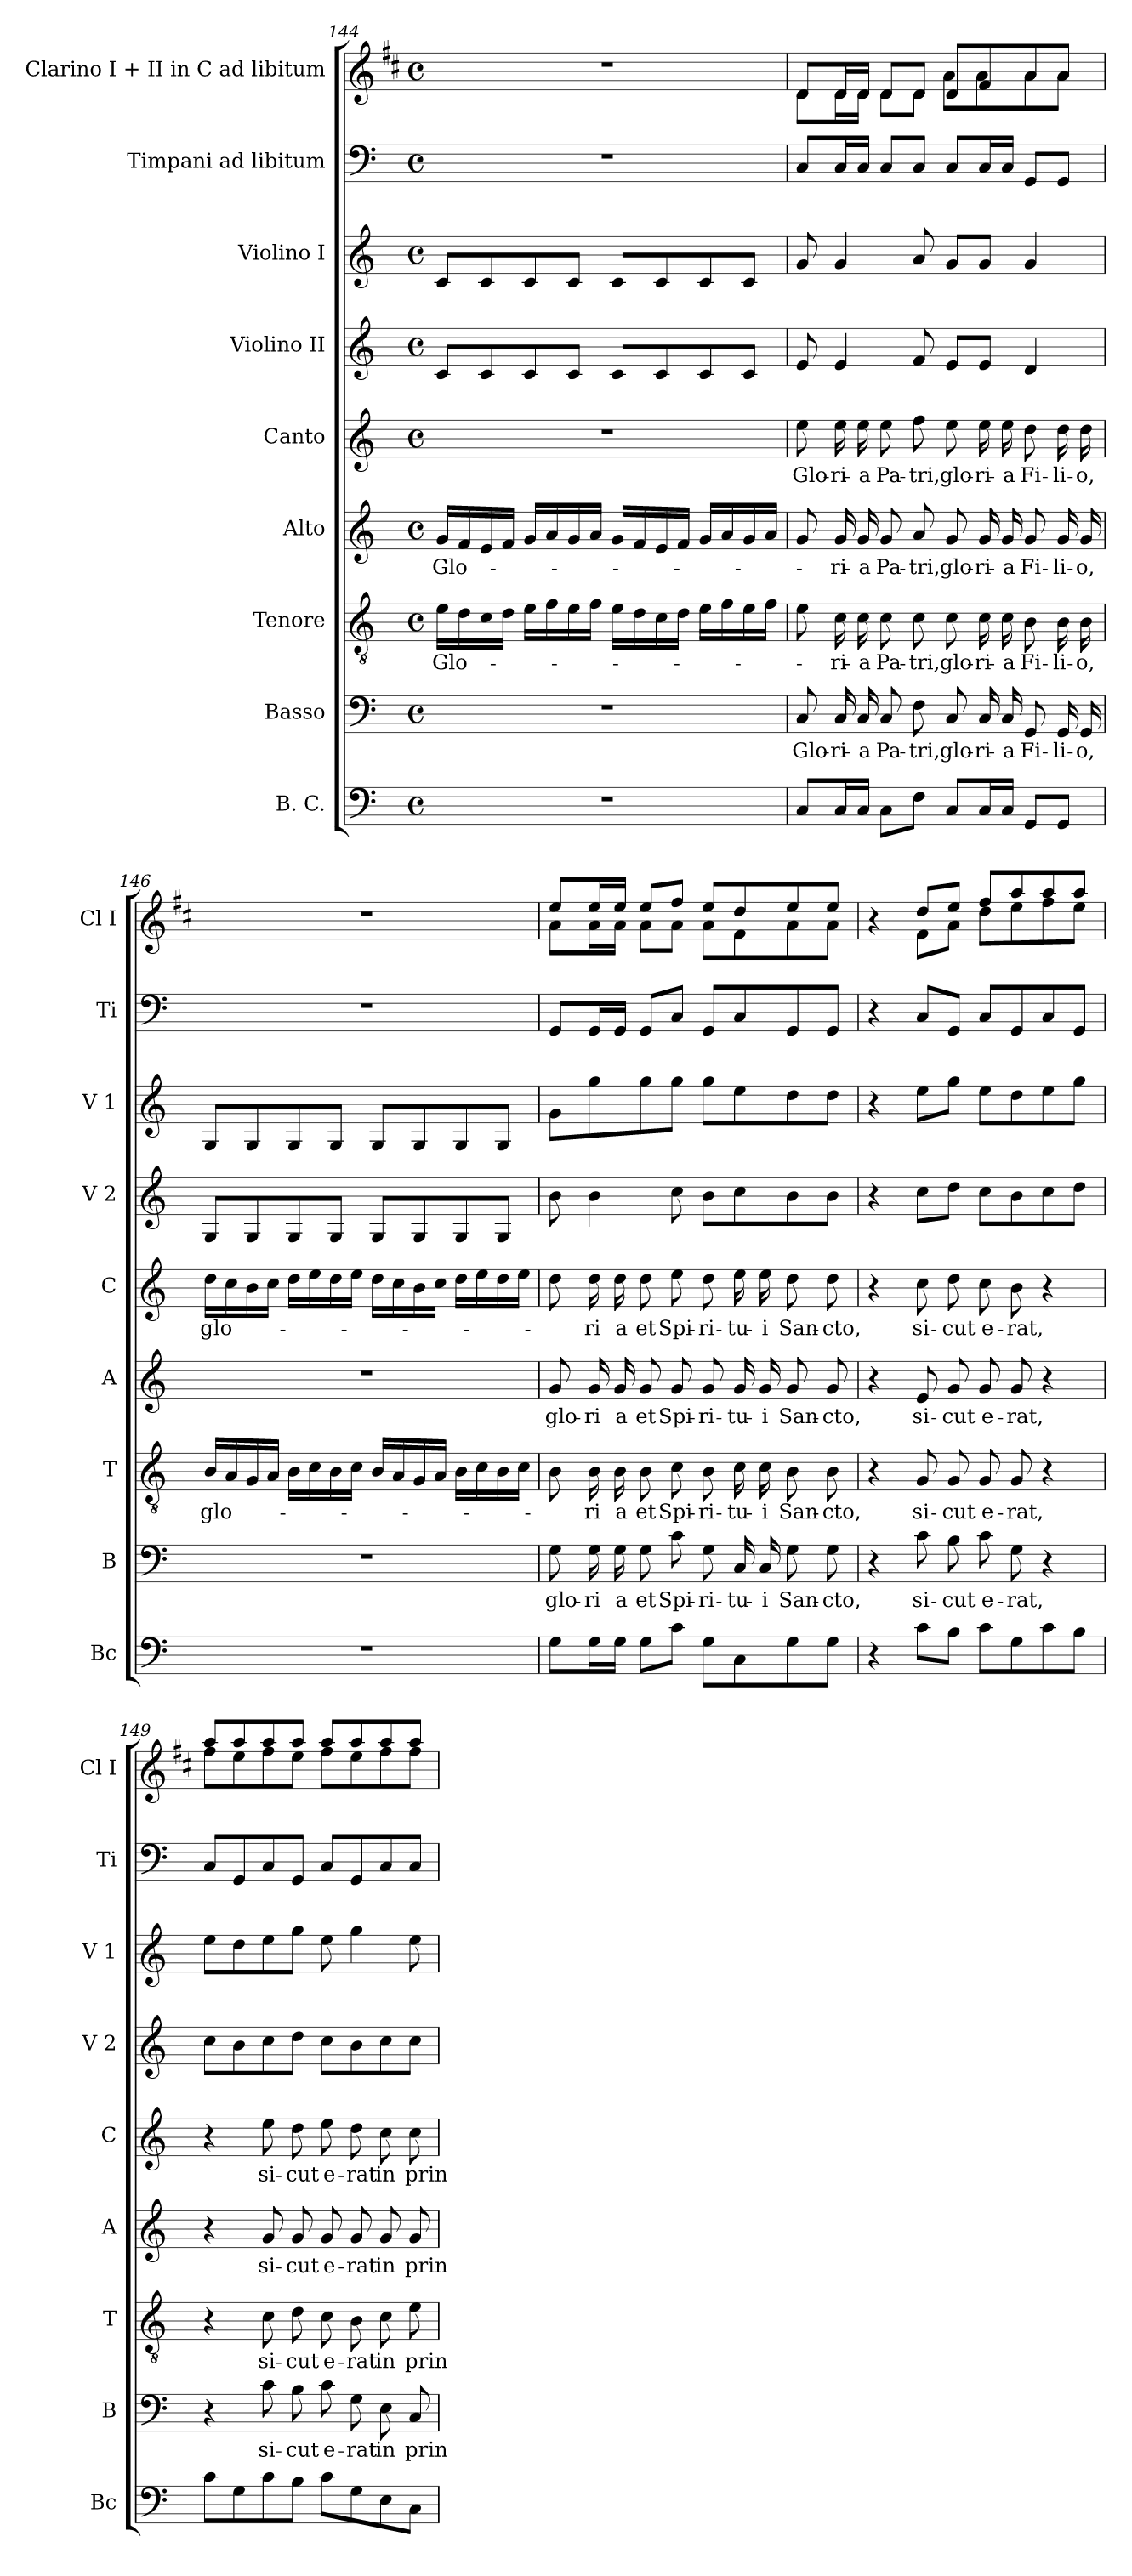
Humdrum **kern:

**kern	**kern	**text	**kern	**text	**kern	**text	**kern	**text	**kern	**kern	**kern	**kern
*part9	*part8	*part8	*part7	*part7	*part6	*part6	*part5	*part5	*part4	*part3	*part2	*part1
*staff9	*staff8	*staff8	*staff7	*staff7	*staff6	*staff6	*staff5	*staff5	*staff4	*staff3	*staff2	*staff1
*I"B. C.	*I"Basso	*	*I"Tenore	*	*I"Alto	*	*I"Canto	*	*I"Violino II	*I"Violino I	*I"Timpani ad libitum	*I"Clarino I + II in C ad libitum
*I'Bc	*I'B	*	*I'T	*	*I'A	*	*I'C	*	*I'V 2	*I'V 1	*I'Ti	*I'Cl I
!!LO:LB:g=z
*clefF4	*clefF4	*	*clefGv2	*	*clefG2	*	*clefG2	*	*clefG2	*clefG2	*clefF4	*clefG2
*	*	*	*	*	*	*	*	*	*	*	*	*ITrd1c2
*k[]	*k[]	*	*k[]	*	*k[]	*	*k[]	*	*k[]	*k[]	*k[]	*k[]
*M4/4	*M4/4	*	*M4/4	*	*M4/4	*	*M4/4	*	*M4/4	*M4/4	*M4/4	*M4/4
*met(c)	*met(c)	*	*met(c)	*	*met(c)	*	*met(c)	*	*met(c)	*met(c)	*met(c)	*met(c)
=144	=144	=144	=144	=144	=144	=144	=144	=144	=144	=144	=144	=144
!	!	!	!	!LO:LY:b	!	!LO:LY:b	!	!	!	!	!	!
1r	1r	.	16e\LL	Glo-	16g/LL	Glo-	1r	.	8c/L	8c/L	1r	1r
.	.	.	16d\	.	16f/	.	.	.	.	.	.	.
.	.	.	16c\	.	16e/	.	.	.	8c/	8c/	.	.
.	.	.	16d\JJ	.	16f/JJ	.	.	.	.	.	.	.
.	.	.	16e\LL	.	16g/LL	.	.	.	8c/	8c/	.	.
.	.	.	16f\	.	16a/	.	.	.	.	.	.	.
.	.	.	16e\	.	16g/	.	.	.	8c/J	8c/J	.	.
.	.	.	16f\JJ	.	16a/JJ	.	.	.	.	.	.	.
.	.	.	16e\LL	.	16g/LL	.	.	.	8c/L	8c/L	.	.
.	.	.	16d\	.	16f/	.	.	.	.	.	.	.
.	.	.	16c\	.	16e/	.	.	.	8c/	8c/	.	.
.	.	.	16d\JJ	.	16f/JJ	.	.	.	.	.	.	.
.	.	.	16e\LL	.	16g/LL	.	.	.	8c/	8c/	.	.
.	.	.	16f\	.	16a/	.	.	.	.	.	.	.
.	.	.	16e\	.	16g/	.	.	.	8c/J	8c/J	.	.
.	.	.	16f\JJ	.	16a/JJ	.	.	.	.	.	.	.
=145	=145	=145	=145	=145	=145	=145	=145	=145	=145	=145	=145	=145
!	!	!LO:LY:b	!	!	!	!	!	!LO:LY:b	!	!	!	!
*	*	*	*	*	*	*	*	*	*	*	*	*^
8C/L	8C/	Glo-	8e\	.	8g/	.	8ee\	Glo-	8e/	8g/	8C/L	8c/L	8c\L
!	!	!LO:LY:b	!	!LO:LY:b	!	!LO:LY:b	!	!LO:LY:b	!	!	!	!	!
16C/L	16C/	-ri-	16c\	-ri-	16g/	-ri-	16ee\	-ri-	4e/	4g/	16C/L	16c/L	16c\L
!	!	!LO:LY:b	!	!LO:LY:b	!	!LO:LY:b	!	!LO:LY:b	!	!	!	!	!
16C/JJ	16C/	-a	16c\	-a	16g/	-a	16ee\	-a	.	.	16C/JJ	16c/JJ	16c\JJ
!	!	!LO:LY:b	!	!LO:LY:b	!	!LO:LY:b	!	!LO:LY:b	!	!	!	!	!
8C\L	8C/	Pa-	8c\	Pa-	8g/	Pa-	8ee\	Pa-	.	.	8C/L	8c/L	8c\L
!	!	!LO:LY:b	!	!LO:LY:b	!	!LO:LY:b	!	!LO:LY:b	!	!	!	!	!
8F\J	8F\	-tri,	8c\	-tri,	8a/	-tri,	8ff\	-tri,	8f/	8a/	8C/J	8c/J	8c\J
!	!	!LO:LY:b	!	!LO:LY:b	!	!LO:LY:b	!	!LO:LY:b	!	!	!	!	!
8C/L	8C/	glo-	8c\	glo-	8g/	glo-	8ee\	glo-	8e/L	8g/L	8C/L	8c/L	8g\L
!	!	!LO:LY:b	!	!LO:LY:b	!	!LO:LY:b	!	!LO:LY:b	!	!	!	!	!
16C/L	16C/	-ri-	16c\	-ri-	16g/	-ri-	16ee\	-ri-	8e/J	8g/J	16C/L	8e/	8g\
!	!	!LO:LY:b	!	!LO:LY:b	!	!LO:LY:b	!	!LO:LY:b	!	!	!	!	!
16C/JJ	16C/	-a	16c\	-a	16g/	-a	16ee\	-a	.	.	16C/JJ	.	.
!	!	!LO:LY:b	!	!LO:LY:b	!	!LO:LY:b	!	!LO:LY:b	!	!	!	!	!
8GG/L	8GG/	Fi-	8B\	Fi-	8g/	Fi-	8dd\	Fi-	4d/	4g/	8GG/L	8g/	8g\
!	!	!LO:LY:b	!	!LO:LY:b	!	!LO:LY:b	!	!LO:LY:b	!	!	!	!	!
8GG/J	16GG/	-li-	16B\	-li-	16g/	-li-	16dd\	-li-	.	.	8GG/J	8g/J	8g\J
!	!	!LO:LY:b	!	!LO:LY:b	!	!LO:LY:b	!	!LO:LY:b	!	!	!	!	!
.	16GG/	-o,	16B\	-o,	16g/	-o,	16dd\	-o,	.	.	.	.	.
*	*	*	*	*	*	*	*	*	*	*	*	*v	*v
!!LO:PB:g=z
=146	=146	=146	=146	=146	=146	=146	=146	=146	=146	=146	=146	=146
!	!	!	!	!LO:LY:b	!	!	!	!LO:LY:b	!	!	!	!
1r	1r	.	16B/LL	glo-	1r	.	16dd\LL	glo-	8G/L	8G/L	1r	1r
.	.	.	16A/	.	.	.	16cc\	.	.	.	.	.
.	.	.	16G/	.	.	.	16b\	.	8G/	8G/	.	.
.	.	.	16A/JJ	.	.	.	16cc\JJ	.	.	.	.	.
.	.	.	16B\LL	.	.	.	16dd\LL	.	8G/	8G/	.	.
.	.	.	16c\	.	.	.	16ee\	.	.	.	.	.
.	.	.	16B\	.	.	.	16dd\	.	8G/J	8G/J	.	.
.	.	.	16c\JJ	.	.	.	16ee\JJ	.	.	.	.	.
.	.	.	16B/LL	.	.	.	16dd\LL	.	8G/L	8G/L	.	.
.	.	.	16A/	.	.	.	16cc\	.	.	.	.	.
.	.	.	16G/	.	.	.	16b\	.	8G/	8G/	.	.
.	.	.	16A/JJ	.	.	.	16cc\JJ	.	.	.	.	.
.	.	.	16B\LL	.	.	.	16dd\LL	.	8G/	8G/	.	.
.	.	.	16c\	.	.	.	16ee\	.	.	.	.	.
.	.	.	16B\	.	.	.	16dd\	.	8G/J	8G/J	.	.
.	.	.	16c\JJ	.	.	.	16ee\JJ	.	.	.	.	.
=147	=147	=147	=147	=147	=147	=147	=147	=147	=147	=147	=147	=147
!	!	!LO:LY:b	!	!	!	!LO:LY:b	!	!	!	!	!	!
*	*	*	*	*	*	*	*	*	*	*	*	*^
8G\L	8G\	glo-	8B\	.	8g/	glo-	8dd\	.	8b\	8g\L	8GG/L	8dd/L	8g\L
!	!	!LO:LY:b	!	!LO:LY:b	!	!LO:LY:b	!	!LO:LY:b	!	!	!	!	!
16G\L	16G\	-ri	16B\	-ri	16g/	-ri	16dd\	-ri	4b\	8gg\	16GG/L	16dd/L	16g\L
!	!	!LO:LY:b	!	!LO:LY:b	!	!LO:LY:b	!	!LO:LY:b	!	!	!	!	!
16G\JJ	16G\	a	16B\	a	16g/	a	16dd\	a	.	.	16GG/JJ	16dd/JJ	16g\JJ
!	!	!LO:LY:b	!	!LO:LY:b	!	!LO:LY:b	!	!LO:LY:b	!	!	!	!	!
8G\L	8G\	et	8B\	et	8g/	et	8dd\	et	.	8gg\	8GG/L	8dd/L	8g\L
!	!	!LO:LY:b	!	!LO:LY:b	!	!LO:LY:b	!	!LO:LY:b	!	!	!	!	!
8c\J	8c\	Spi-	8c\	Spi-	8g/	Spi-	8ee\	Spi-	8cc\	8gg\J	8C/J	8ee/J	8g\J
!	!	!LO:LY:b	!	!LO:LY:b	!	!LO:LY:b	!	!LO:LY:b	!	!	!	!	!
8G\L	8G\	-ri-	8B\	-ri-	8g/	-ri-	8dd\	-ri-	8b\L	8gg\L	8GG/L	8dd/L	8g\L
!	!	!LO:LY:b	!	!LO:LY:b	!	!LO:LY:b	!	!LO:LY:b	!	!	!	!	!
8C\	16C/	-tu-	16c\	-tu-	16g/	-tu-	16ee\	-tu-	8cc\	8ee\	8C/	8cc/	8e\
!	!	!LO:LY:b	!	!LO:LY:b	!	!LO:LY:b	!	!LO:LY:b	!	!	!	!	!
.	16C/	-i	16c\	-i	16g/	-i	16ee\	-i	.	.	.	.	.
!	!	!LO:LY:b	!	!LO:LY:b	!	!LO:LY:b	!	!LO:LY:b	!	!	!	!	!
8G\	8G\	San-	8B\	San-	8g/	San-	8dd\	San-	8b\	8dd\	8GG/	8dd/	8g\
!	!	!LO:LY:b	!	!LO:LY:b	!	!LO:LY:b	!	!LO:LY:b	!	!	!	!	!
8G\J	8G\	-cto,	8B\	-cto,	8g/	-cto,	8dd\	-cto,	8b\J	8dd\J	8GG/J	8dd/J	8g\J
=148	=148	=148	=148	=148	=148	=148	=148	=148	=148	=148	=148	=148	=148
4r	4r	.	4r	.	4r	.	4r	.	4r	4r	4r	4r	4ryy
!	!	!LO:LY:b	!	!LO:LY:b	!	!LO:LY:b	!	!LO:LY:b	!	!	!	!	!
8c\L	8c\	si-	8G/	si-	8e/	si-	8cc\	si-	8cc\L	8ee\L	8C/L	8cc/L	8e\L
!	!	!LO:LY:b	!	!LO:LY:b	!	!LO:LY:b	!	!LO:LY:b	!	!	!	!	!
8B\J	8B\	-cut	8G/	-cut	8g/	-cut	8dd\	-cut	8dd\J	8gg\J	8GG/J	8dd/J	8g\J
!	!	!LO:LY:b	!	!LO:LY:b	!	!LO:LY:b	!	!LO:LY:b	!	!	!	!	!
8c\L	8c\	e-	8G/	e-	8g/	e-	8cc\	e-	8cc\L	8ee\L	8C/L	8ee/L	8cc\L
!	!	!LO:LY:b	!	!LO:LY:b	!	!LO:LY:b	!	!LO:LY:b	!	!	!	!	!
8G\	8G\	-rat,	8G/	-rat,	8g/	-rat,	8b\	-rat,	8b\	8dd\	8GG/	8gg/	8dd\
8c\	4r	.	4r	.	4r	.	4r	.	8cc\	8ee\	8C/	8gg/	8ee\
8B\J	.	.	.	.	.	.	.	.	8dd\J	8gg\J	8GG/J	8gg/J	8dd\J
!!LO:LB:g=z	!!
=149	=149	=149	=149	=149	=149	=149	=149	=149	=149	=149	=149	=149	=149
8c\L	4r	.	4r	.	4r	.	4r	.	8cc\L	8ee\L	8C/L	8gg/L	8ee\L
8G\	.	.	.	.	.	.	.	.	8b\	8dd\	8GG/	8gg/	8dd\
!	!	!LO:LY:b	!	!LO:LY:b	!	!LO:LY:b	!	!LO:LY:b	!	!	!	!	!
8c\	8c\	si-	8c\	si-	8g/	si-	8ee\	si-	8cc\	8ee\	8C/	8gg/	8ee\
!	!	!LO:LY:b	!	!LO:LY:b	!	!LO:LY:b	!	!LO:LY:b	!	!	!	!	!
8B\J	8B\	-cut	8d\	-cut	8g/	-cut	8dd\	-cut	8dd\J	8gg\J	8GG/J	8gg/J	8dd\J
!	!	!LO:LY:b	!	!LO:LY:b	!	!LO:LY:b	!	!LO:LY:b	!	!	!	!	!
8c\L	8c\	e-	8c\	e-	8g/	e-	8ee\	e-	8cc\L	8ee\	8C/L	8gg/L	8ee\L
!	!	!LO:LY:b	!	!LO:LY:b	!	!LO:LY:b	!	!LO:LY:b	!	!	!	!	!
8G\	8G\	-rat	8B\	-rat	8g/	-rat	8dd\	-rat	8b\	4gg\	8GG/	8gg/	8dd\
!	!	!LO:LY:b	!	!LO:LY:b	!	!LO:LY:b	!	!LO:LY:b	!	!	!	!	!
8E\	8E\	in	8c\	in	8g/	in	8cc\	in	8cc\	.	8C/	8gg/	8ee\
!	!	!LO:LY:b	!	!LO:LY:b	!	!LO:LY:b	!	!LO:LY:b	!	!	!	!	!
8C\J	8C/	prin-	8e\	prin-	8g/	prin-	8cc\	prin-	8cc\J	8ee\	8C/J	8gg/J	8ee\J
*	*	*	*	*	*	*	*	*	*	*	*	*v	*v
=	=	=	=	=	=	=	=	=	=	=	=	=
*-	*-	*-	*-	*-	*-	*-	*-	*-	*-	*-	*-	*-
